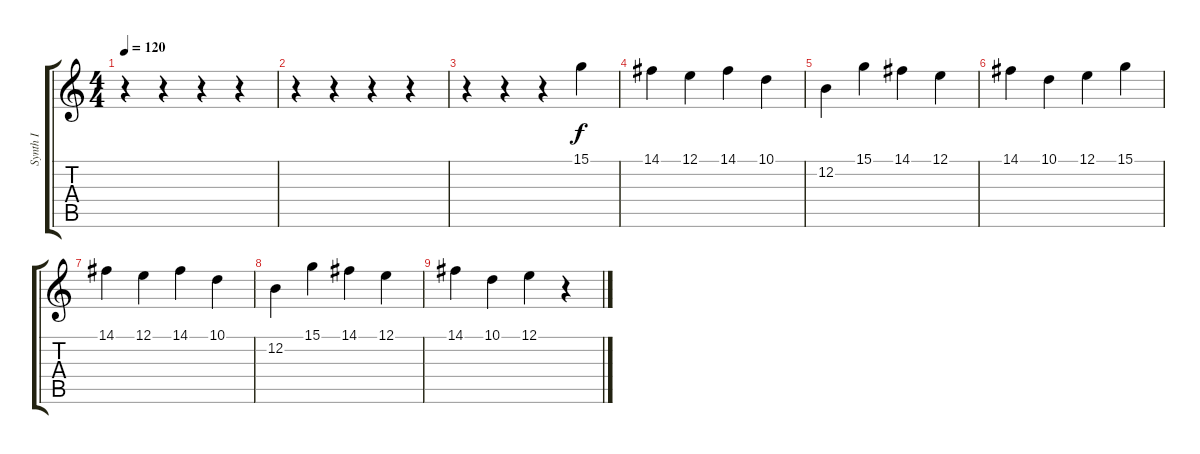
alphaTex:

\track ("Synth I" "Synth I") {instrument lead1square}
\staff {score tabs}
\tuning (E4 B3 G3 D3 A2 D2) {hide}
\ts (4 4)
\tempo 120
\clef g2
\ks c
r.4{dy fff} r.4 r.4 r.4 |
r.4 r.4 r.4 r.4 |
r.4 r.4 r.4 15.1.4{dy f} |
14.1.4 12.1.4 14.1.4 10.1.4 |
12.2.4 15.1.4 14.1.4 12.1.4 |
14.1.4 10.1.4 12.1.4 15.1.4 |
14.1.4 12.1.4 14.1.4 10.1.4 |
12.2.4 15.1.4 14.1.4 12.1.4 |
14.1.4 10.1.4 12.1.4 r.4
